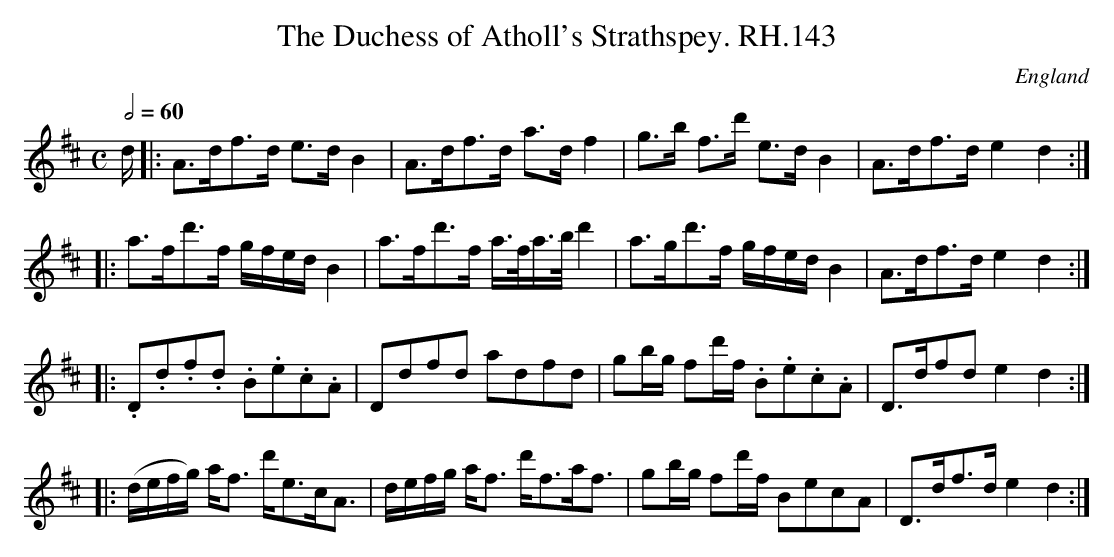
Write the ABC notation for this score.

X:1
T:Duchess of Atholl's Strathspey. RH.143, The
O:England
M:C
L:1/16
Q:1/2=60
K:D
d|:A3df3d e3dB4|A3df3d a3df4|\
g3b f3d' e3dB4|A3df3de4d4:|
|:a3fd'3f gfedB4|a3fd'3f a>fa>bd'4|\
a3gd'3f gfedB4|A3df3de4d4:|
|:.D2.d2.f2.d2 .B2.e2.c2.A2|D2d2f2d2 a2d2f2d2|\
g2bg f2d'f .B2.e2.c2.A2|D3df2d2 e4d4:|
|:(defg) af3 d'e3cA3|defg af3 d'f3af3|\
g2bg f2d'f B2e2c2A2|D3df3d e4d4:|
